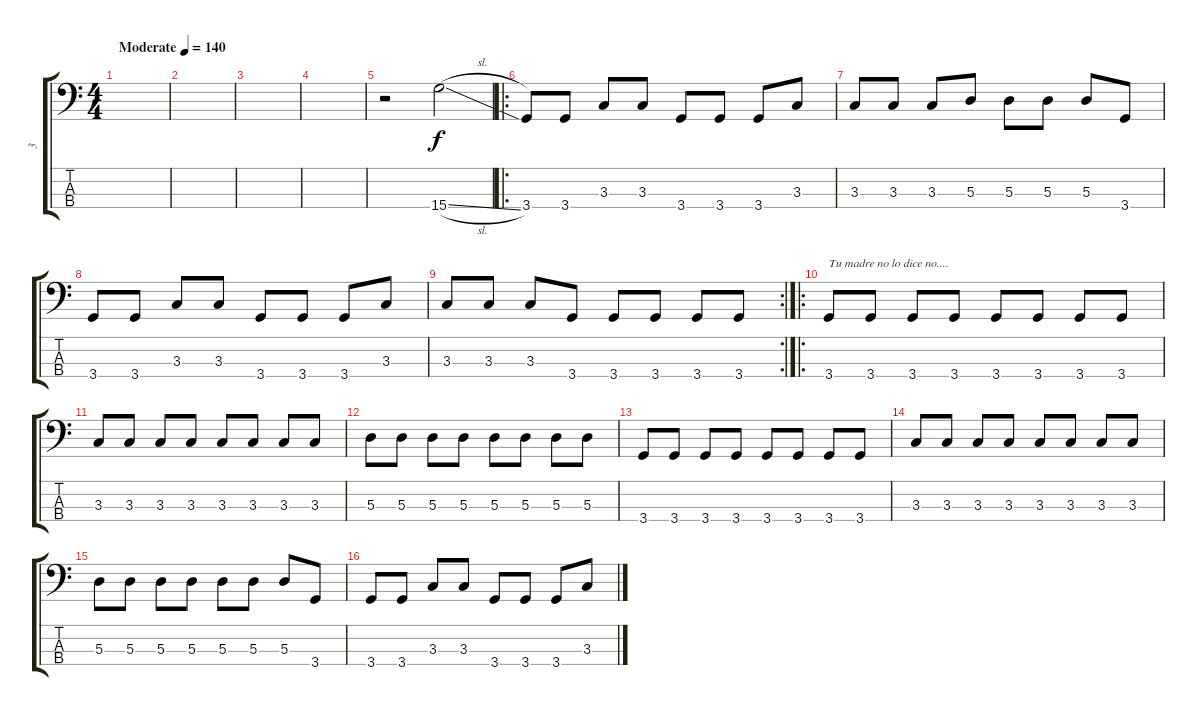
\track ("3" "3") {instrument electricbassfinger}
\staff {score tabs}
\tuning (G2 D2 A1 E1) {hide}
\ts (4 4)
\tempo (140 "Moderate")
\clef f4
\ks c
|
|
|
|
r.2 15.4{sl}.2 |
\ro
3.4.8 3.4.8 3.3.8 3.3.8 3.4.8 3.4.8 3.4.8 3.3.8 |
3.3.8 3.3.8 3.3.8 5.3.8 5.3.8 5.3.8 5.3.8 3.4.8 |
3.4.8 3.4.8 3.3.8 3.3.8 3.4.8 3.4.8 3.4.8 3.3.8 |
\rc 2
3.3.8 3.3.8 3.3.8 3.4.8 3.4.8 3.4.8 3.4.8 3.4.8 |
\ro
3.4.8{txt "Tu madre no lo dice no...."} 3.4.8 3.4.8 3.4.8 3.4.8 3.4.8 3.4.8 3.4.8 |
3.3.8 3.3.8 3.3.8 3.3.8 3.3.8 3.3.8 3.3.8 3.3.8 |
5.3.8 5.3.8 5.3.8 5.3.8 5.3.8 5.3.8 5.3.8 5.3.8 |
3.4.8 3.4.8 3.4.8 3.4.8 3.4.8 3.4.8 3.4.8 3.4.8 |
3.3.8 3.3.8 3.3.8 3.3.8 3.3.8 3.3.8 3.3.8 3.3.8 |
5.3.8 5.3.8 5.3.8 5.3.8 5.3.8 5.3.8 5.3.8 3.4.8 |
3.4.8 3.4.8 3.3.8 3.3.8 3.4.8 3.4.8 3.4.8 3.3.8
